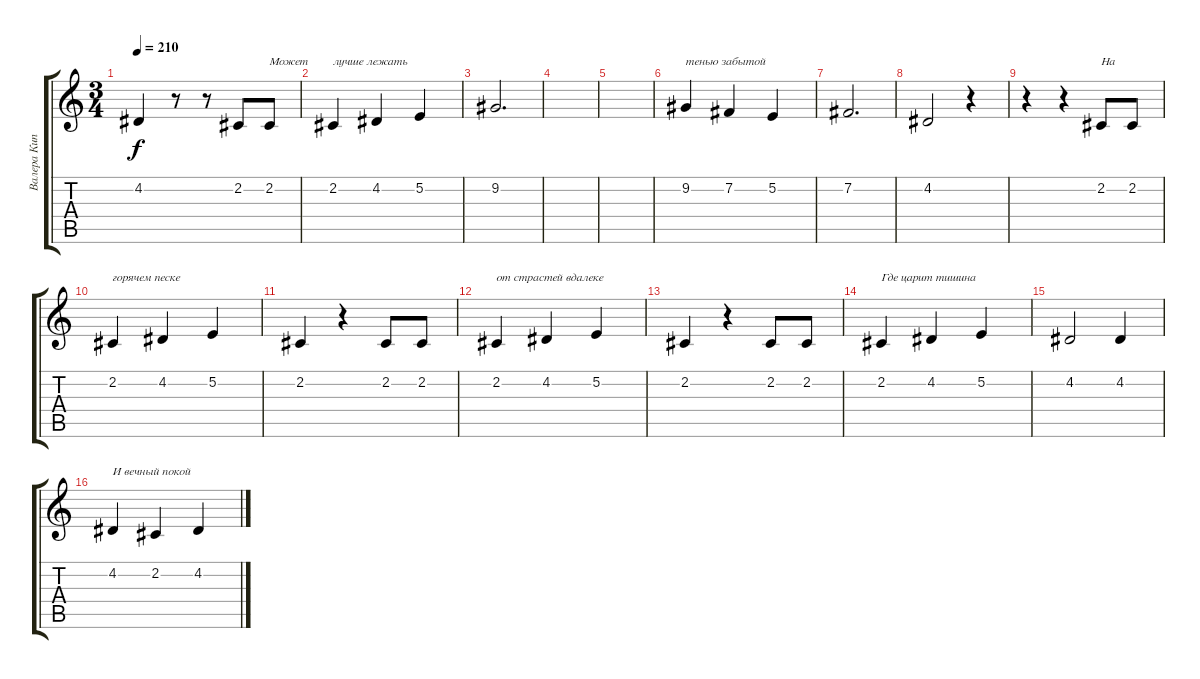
\track ("Валера Кипелов" "Валера Кип") {instrument violin}
\staff {score tabs}
\tuning (E4 B3 G3 D3 A2 E2) {hide}
\ts (3 4)
\tempo 210
\clef g2
\ks c
4.2{t}.4{dy f} r.8 r.8 2.2.8 2.2.8{txt "Может"} |
2.2.4{txt "лучше лежать"} 4.2.4 5.2.4 |
9.2.2{d} |
|
|
9.2.4{txt "тенью забытой"} 7.2.4 5.2.4 |
7.2.2{d} |
4.2.2 r.4 |
r.4 r.4 2.2.8{txt "На"} 2.2.8 |
2.2.4{txt "горячем песке"} 4.2.4 5.2.4 |
2.2.4 r.4 2.2.8 2.2.8 |
2.2.4{txt "от страстей вдалеке"} 4.2.4 5.2.4 |
2.2.4 r.4 2.2.8 2.2.8 |
2.2.4{txt "Где царит тишина"} 4.2.4 5.2.4 |
4.2.2 4.2.4 |
4.2.4{txt "И вечный покой"} 2.2.4 4.2.4
